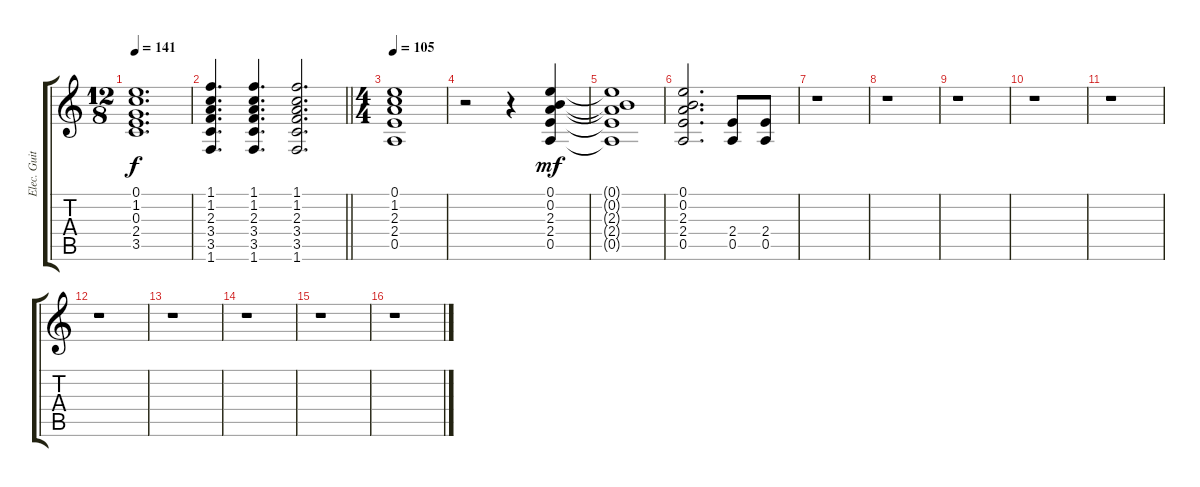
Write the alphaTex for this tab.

\track ("Elec. Guitar 4" "Elec. Guit") {instrument electricguitarjazz}
\staff {score tabs}
\tuning (E4 B3 G3 D3 A2 E2) {hide}
\ts (12 8)
\tempo 141
\clef g2
\ks c
(0.1 1.2 0.3 2.4 3.5).1{d dy f} |
\barLineRight lightlight
(1.1 1.2 2.3 3.4 3.5 1.6).4{d} (1.1 1.2 2.3 3.4 3.5 1.6).4{d} (1.1 1.2 2.3 3.4 3.5 1.6).2{d} |
\ts (4 4)
\tempo 105
(0.1 1.2 2.3 2.4 0.5).1 |
r.2 r.4 (0.1 0.2 2.3 2.4 0.5).4{dy mf} |
(0.1{t} 0.2{t} 2.3{t} 2.4{t} 0.5{t}).1 |
(0.1 0.2 2.3 2.4 0.5).2{d} (2.4 0.5).8 (2.4 0.5).8 |
r.1 |
r.1 |
r.1 |
r.1 |
r.1 |
r.1 |
r.1 |
r.1 |
r.1 |
r.1
